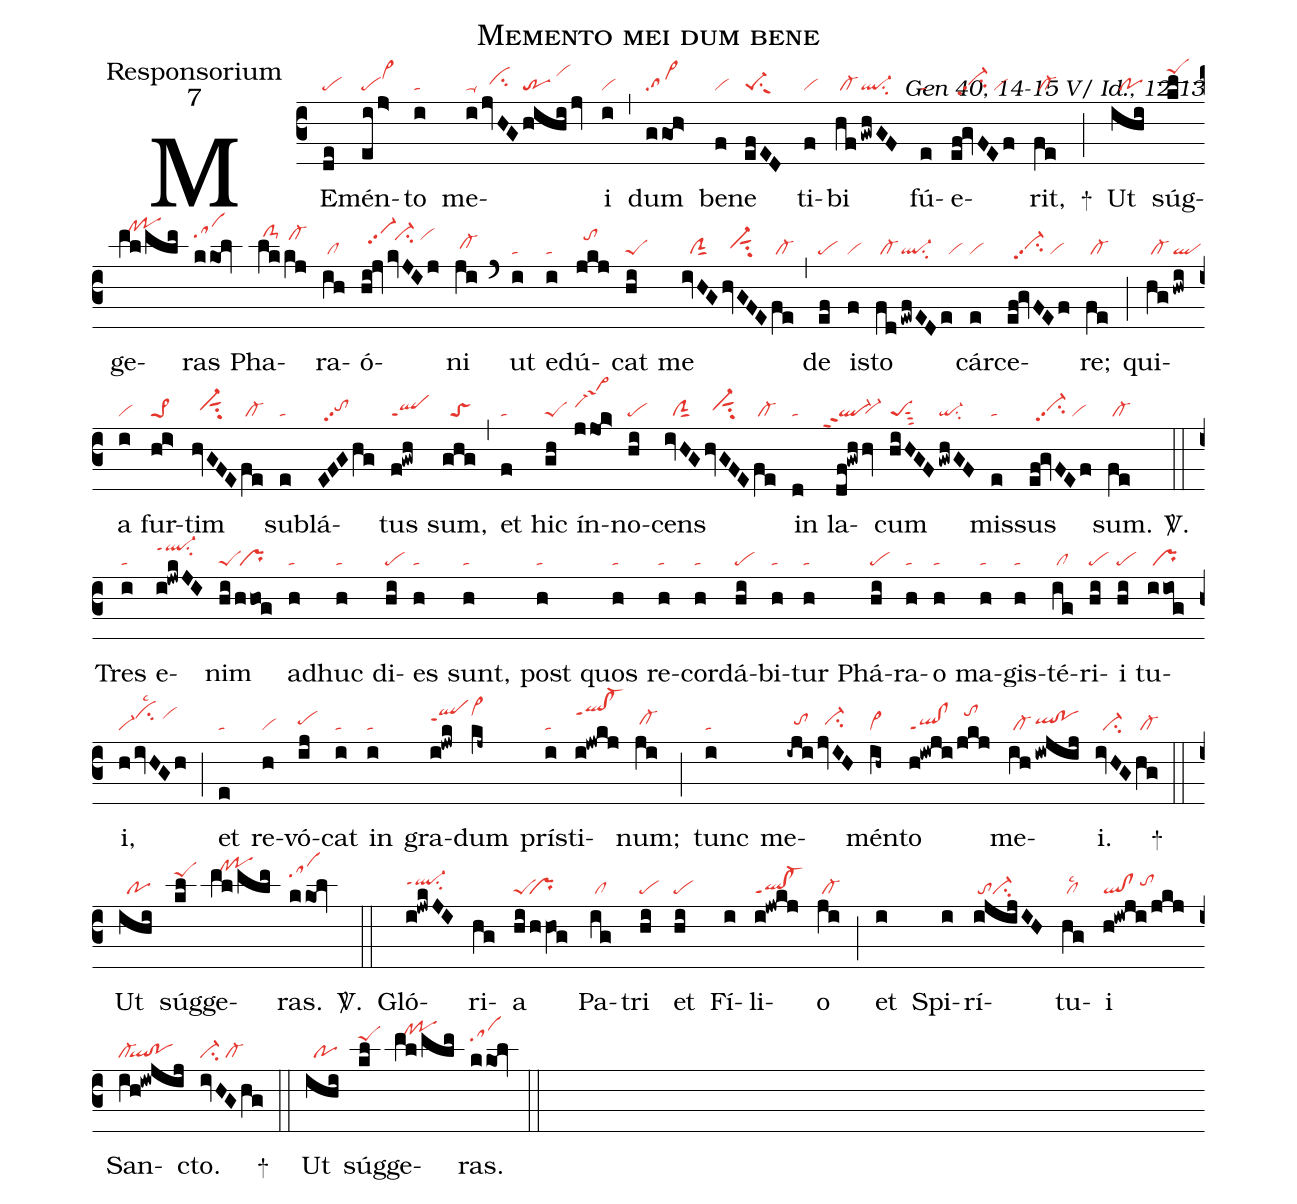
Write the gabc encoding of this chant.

name:Memento mei dum bene;
office-part:Responsorium;
mode:7;
commentary:Gen 40, 14-15 V/ Id., 12-13;
nabc-lines:1;
%%
(c3)
ME(de|pe)mén(ei/j>|pevi>hj)to(i|ta) me(i|ta-|/jvHG|//cihh|hihi/jv|tr/vihk)i(i|vi) (,)
dum(ggo!h>|sa>) be(f|vi)ne(efED|pe-1su1suw1) ti(f|vi)bi(hf|/cl-|!gwhGF|ql-su2) fú(e|ta)e(ef!gvFEf|//vi-hhpp2su2/vi)rit,(fe|/cl-) +(;)
Ut(ihi|//po) súg(kl|peShl)ge(ml/mlm|//clhm!pohm)ras(kkOl|sahl) Pha(lk|/clS-hl|kj|/cl-hk)ra(ih|/cl)ó(hi!jv|//vi-hjpp2|/kvJIj|//vi-hksu2/vihk)ni(ji|/cl-hh) (`)
ut(i|ta) e(i|ta)dú(jkj|//tohk)cat(hi|peS) me(ivHG|//ciG|hvGFE|//vi-hhsut1su2|fe|/cl-) (,)
de(ef|pe) is(f|vi)to(fd|/cl-|!ewfEDe|ql-su2/vi) cár(e|vi)ce(ef!gvFEf|//vi-hhpp2su2/vi)re;(fe|/cl-) (;)
qui(hg|/cl-|!hwi|ql)a(i|vi) fur(hi>|pe>1)tim(hvGFE|//vi-hhsut1su2|fe|/cl-) sub(e|ta)lá(EFGhg|//tohhpp2)tus(f!gwh|qlppt1) sum,(ghg|//toS) (,)
et(f|ta) hic(gh|peS) ín(jjo!k>|sa->1hi)no(hi|pe)cens(ivHG|//ciG|hvGFE|//vi-hhsut1su2|fe|/cl-) in(d|ta) la(df!gwhhv|```ql-ppt2``vi-hg)cum(hiHGF|peSsut3|/gwhGF|qi-su2) mis(e|ta)sus(ef!gvFEf|//vi-hhpp2su2/vi) sum.(fe|/cl-) <sp>V/</sp>.(::)
Tres(i|ta) e(i!jwkJI|ql-hkppt1su2)nim(hi|peS|/hhog|/pr) ad(h|ta)huc(h|ta) di(hi|pe)es(h|ta) sunt,(h|ta) post(h|ta) quos(h|ta) re(h|ta)cor(h|ta)dá(hi|pe)bi(h|ta)tur(h|ta) Phá(hi|pe)ra(h|ta)o(h|ta) ma(h|ta)gis(h|ta)té(ig|/cl)ri(hi|pe)i(hi|pe) tu(iiog|/pr)i,(h/ivHGh|vi-cihjlsc2/vihj) (;)
et(e|ta) re(h|vi)vó(ij|pehh)cat(i|ta) in(i|ta) gra(i!jwk|qlhippt1)dum(kj~|cl~hk) prís(i|ta)ti(i!jwkj|qlhk!cl-hkppt1)num;(ji|/cl-hh) (;)
tunc(i|ta) me(-iji|//tohh|jvIH|//ci-hh)mén(ih~|cl~)to(h!iwji|ql!clppt1|/jkj|//tohk) me(ih|/cl-|!iwjij|qlhh!pohh)i.(ivHG|//ci-|hg|/cl-) +(::)
Ut(ihi|//po) súg(kl|peShl)ge(ml/mlm|//clhm!pohm)ras.(kkOl|sahl) <sp>V/</sp>.(::)
Gló(i!jwkJI|ql-hippt1su2)ri(hg)a(hi/hhVO!g|peS``pr) Pa(ig|/cl)tri(hi|pe) et(hi|pe) Fí(i)li(i!jwkj|ql!cl-ppt1)o(ji|/cl-) (;)
et(i) Spi(i)rí(i!@jijIH|/toci-)tu(hg|/cllsc2)i(h!iwji/jkj|ql!cl/tohi) San(ih!iw!@jij|cl-``ql!po)cto.(ivHGhg|ci-/cl-) +(::)
Ut(ihi|//po) súg(kl|peShl)ge(ml/mlm|//clhm!pohm)ras.(kkOl|sahl) (::)
